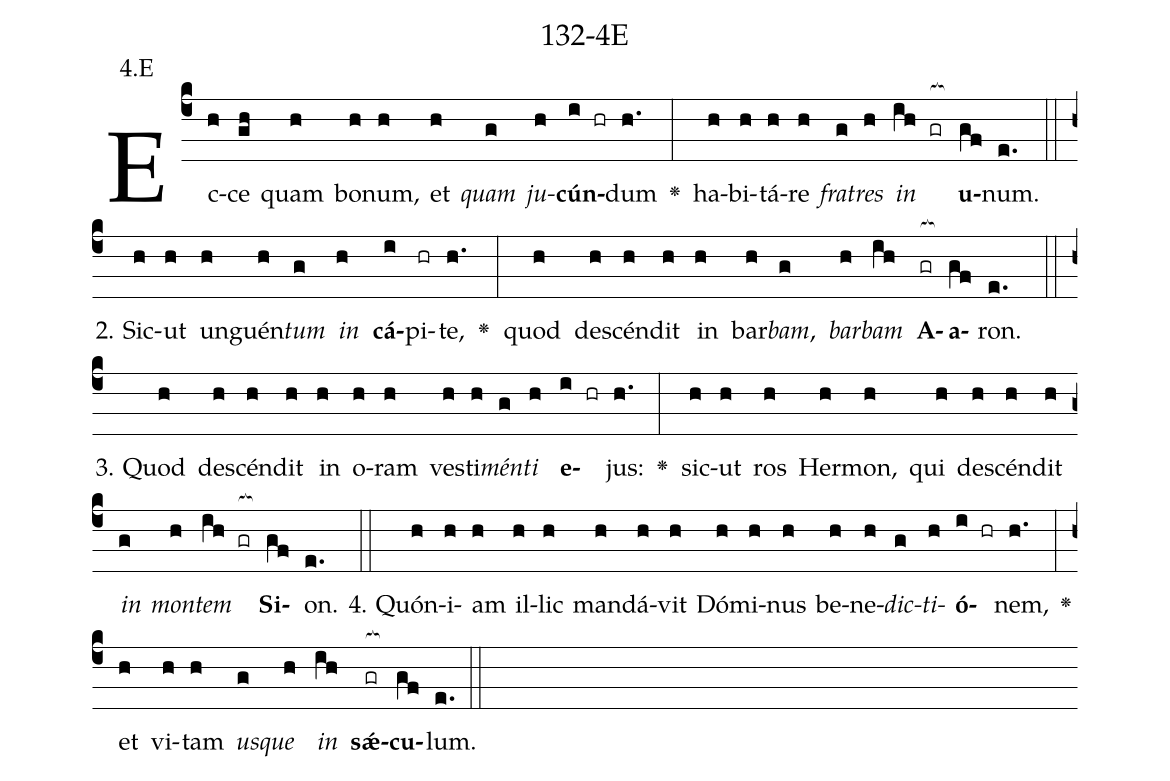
name: 132-4E;
annotation: 4.E;
%%
(c4)Ec(h)ce(gh) quam(h) bo(h)num,(h) et(h) <i>quam</i>(g) <i>ju</i>(h)<b>cún</b>(i hr)dum(h.) <v>\greheightstar</v>(:) ha(h)bi(h)tá(h)re(h) <i>fra</i>(g)<i>tres</i>(h) <i>in</i>(ih gr[ocb:1{]) <b>u</b>(gf[ocb:0}])num.(e.) (::)
2. Sic(h)ut(h) un(h)guén(h)<i>tum</i>(g) <i>in</i>(h) <b>cá</b>(i)pi(hr)te,(h.) <v>\greheightstar</v>(:) quod(h) de(h)scén(h)dit(h) in(h) bar(h)<i>bam</i>,(g) <i>bar</i>(h)<i>bam</i>(ih) <b>A</b>(gr[ocb:1{])<b>a</b>(gf[ocb:0}])ron.(e.) (::)
3. Quod(h) de(h)scén(h)dit(h) in(h) o(h)ram(h) ves(h)ti(h)<i>mén</i>(g)<i>ti</i>(h) <b>e</b>(i hr)jus:(h.) <v>\greheightstar</v>(:) sic(h)ut(h) ros(h) Her(h)mon,(h) qui(h) de(h)scén(h)dit(h) <i>in</i>(g) <i>mon</i>(h)<i>tem</i>(ih gr[ocb:1{]) <b>Si</b>(gf[ocb:0}])on.(e.) (::)
4. Quón(h)i(h)am(h) il(h)lic(h) man(h)dá(h)vit(h) Dó(h)mi(h)nus(h) be(h)ne(h)<i>dic</i>(g)<i>ti</i>(h)<b>ó</b>(i hr)nem,(h.) <v>\greheightstar</v>(:) et(h) vi(h)tam(h) <i>us</i>(g)<i>que</i>(h) <i>in</i>(ih) <b>sǽ</b>(gr[ocb:1{])<b>cu</b>(gf[ocb:0}])lum.(e.) (::)
